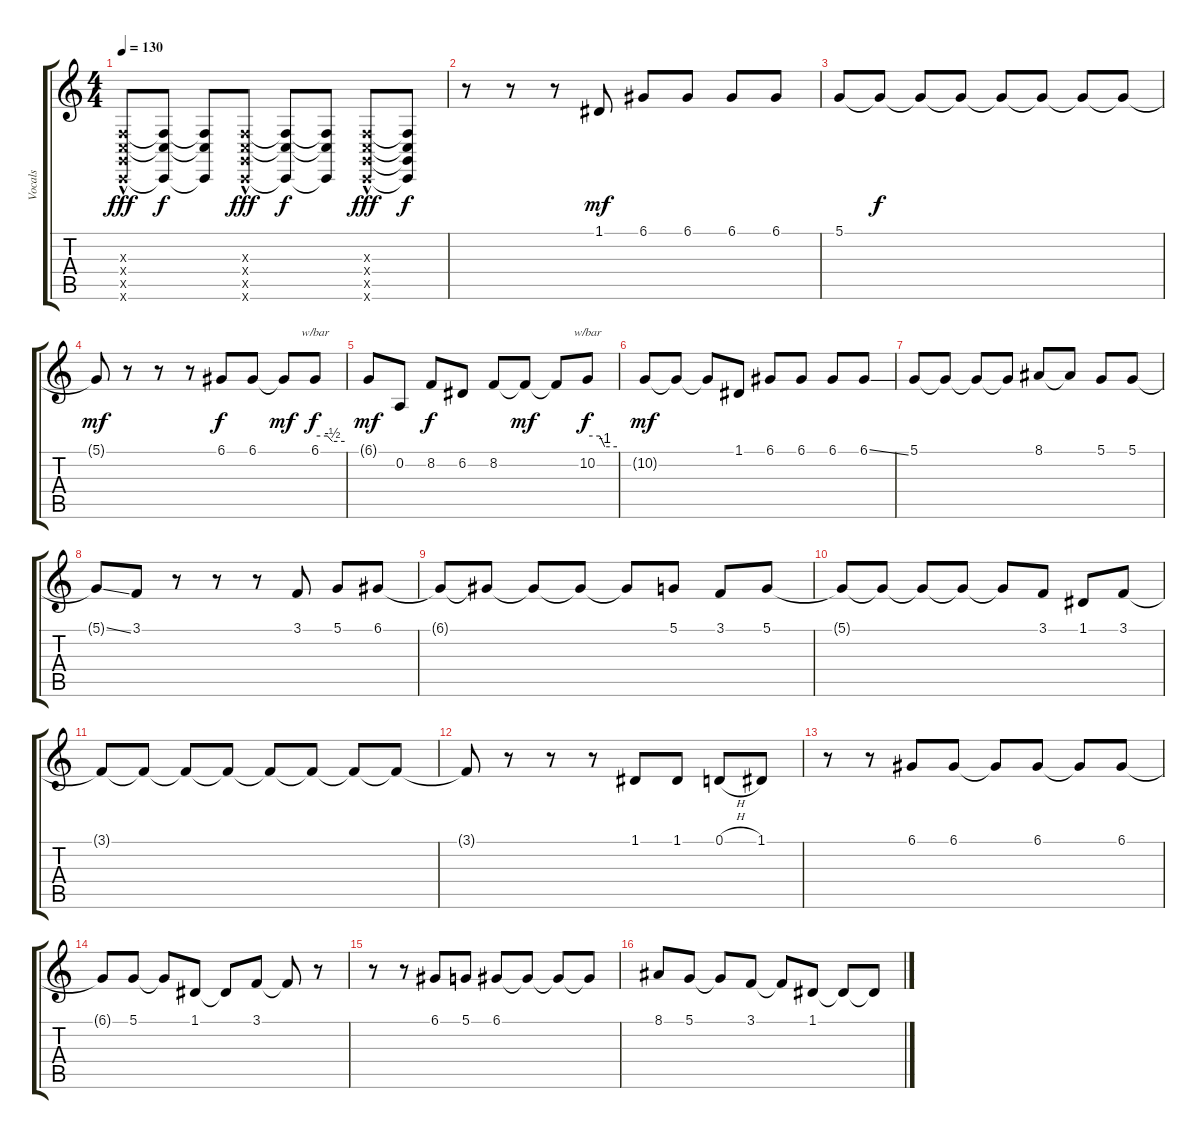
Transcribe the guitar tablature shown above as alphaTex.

\track ("Vocals" "Vocals") {instrument lead2sawtooth}
\staff {score tabs}
\tuning (D4 A3 F3 C3 G2 C2) {hide}
\ts (4 4)
\tempo 130
\clef g2
\ks c
(0.3{hac x} 0.4{hac x} 0.5{hac x} 0.6{hac x}).8{dy fff} (0.3{t} 0.4{t} 0.6{t}).8{dy f} (0.3{t} 0.4{t} 0.6{t}).8 (0.3{hac x} 0.4{hac x} 0.5{hac x} 0.6{hac x}).8{dy fff} (0.3{t} 0.4{t} 0.6{t}).8{dy f} (0.3{t} 0.4{t} 0.6{t}).8 (0.3{hac x} 0.4{hac x} 0.5{hac x} 0.6{hac x}).8{dy fff} (0.3{t} 0.4{t} 0.5{t} 0.6{t}).8{dy f} |
r.8 r.8 r.8 1.1.8{dy mf} 6.1.8 6.1.8 6.1.8 6.1.8 |
5.1.8 5.1{t}.8{dy f} 5.1{t}.8 5.1{t}.8 5.1{t}.8 5.1{t}.8 5.1{t}.8 5.1{t}.8 |
5.1{t}.8{dy mf} r.8 r.8 r.8 6.1.8{dy f} 6.1.8 6.1{t}.8{dy mf} 6.1.8{tbe (custom default 0 0 25 0 35 -2 60 -2) dy f} |
6.1{t}.8{dy mf} 0.2.8 8.2.8{dy f} 6.2.8 8.2.8 8.2{t}.8{dy mf} 8.2{t}.8 10.2.8{tbe (custom default 0 0 25 0 35 -4 60 -4) dy f} |
10.2{t}.8{dy mf} 10.2{t}.8 10.2{t}.8 1.1.8 6.1.8 6.1.8 6.1.8 6.1{ss}.8 |
5.1.8 5.1{t}.8 5.1{t}.8 5.1{t}.8 8.1.8 8.1{t}.8 5.1.8 5.1.8 |
5.1{ss t}.8 3.1.8 r.8 r.8 r.8 3.1.8 5.1.8 6.1.8 |
6.1{t}.8 6.1{t}.8 6.1{t}.8 6.1{t}.8 6.1{t}.8 5.1.8 3.1.8 5.1.8 |
5.1{t}.8 5.1{t}.8 5.1{t}.8 5.1{t}.8 5.1{t}.8 3.1.8 1.1.8 3.1.8 |
3.1{t}.8 3.1{t}.8 3.1{t}.8 3.1{t}.8 3.1{t}.8 3.1{t}.8 3.1{t}.8 3.1{t}.8 |
3.1{t}.8 r.8 r.8 r.8 1.1.8 1.1.8 0.1{h}.8 1.1.8 |
r.8 r.8 6.1.8 6.1.8 6.1{t}.8 6.1.8 6.1{t}.8 6.1.8 |
6.1{t}.8 5.1.8 5.1{t}.8 1.1.8 1.1{t}.8 3.1.8 3.1{t}.8 r.8 |
r.8 r.8 6.1.8 5.1.8 6.1.8 6.1{t}.8 6.1{t}.8 6.1{t}.8 |
8.1.8 5.1.8 5.1{t}.8 3.1.8 3.1{t}.8 1.1.8 1.1{t}.8 1.1{t}.8
